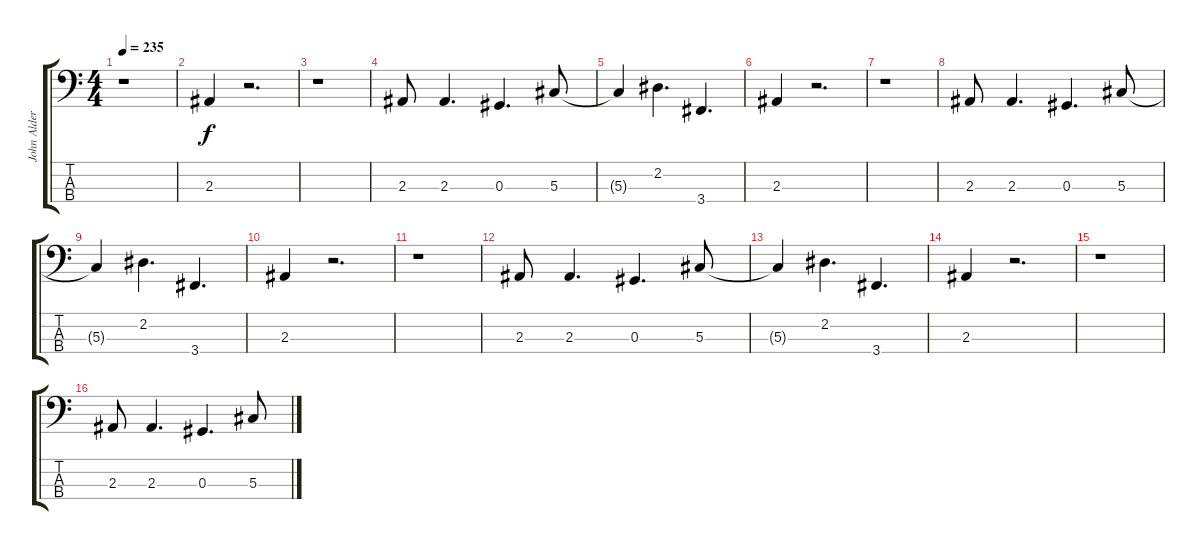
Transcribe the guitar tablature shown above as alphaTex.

\track ("John Alderete" "John Alder") {instrument electricbassfinger}
\staff {score tabs}
\tuning (Gb2 Db2 Ab1 Eb1) {hide}
\ts (4 4)
\tempo 235
\clef f4
\ks c
r.1{dy f instrument electricbassfinger} |
2.3.4 r.2{d} |
r.1 |
2.3.8{volume 15 balance 8} 2.3.4{d} 0.3.4{d} 5.3.8 |
5.3{t}.4 2.2.4{d} 3.4.4{d} |
2.3.4 r.2{d} |
r.1 |
2.3.8 2.3.4{d} 0.3.4{d} 5.3.8 |
5.3{t}.4 2.2.4{d} 3.4.4{d} |
2.3.4 r.2{d} |
r.1 |
2.3.8 2.3.4{d} 0.3.4{d} 5.3.8 |
5.3{t}.4 2.2.4{d} 3.4.4{d} |
2.3.4 r.2{d} |
r.1 |
2.3.8 2.3.4{d} 0.3.4{d} 5.3.8
